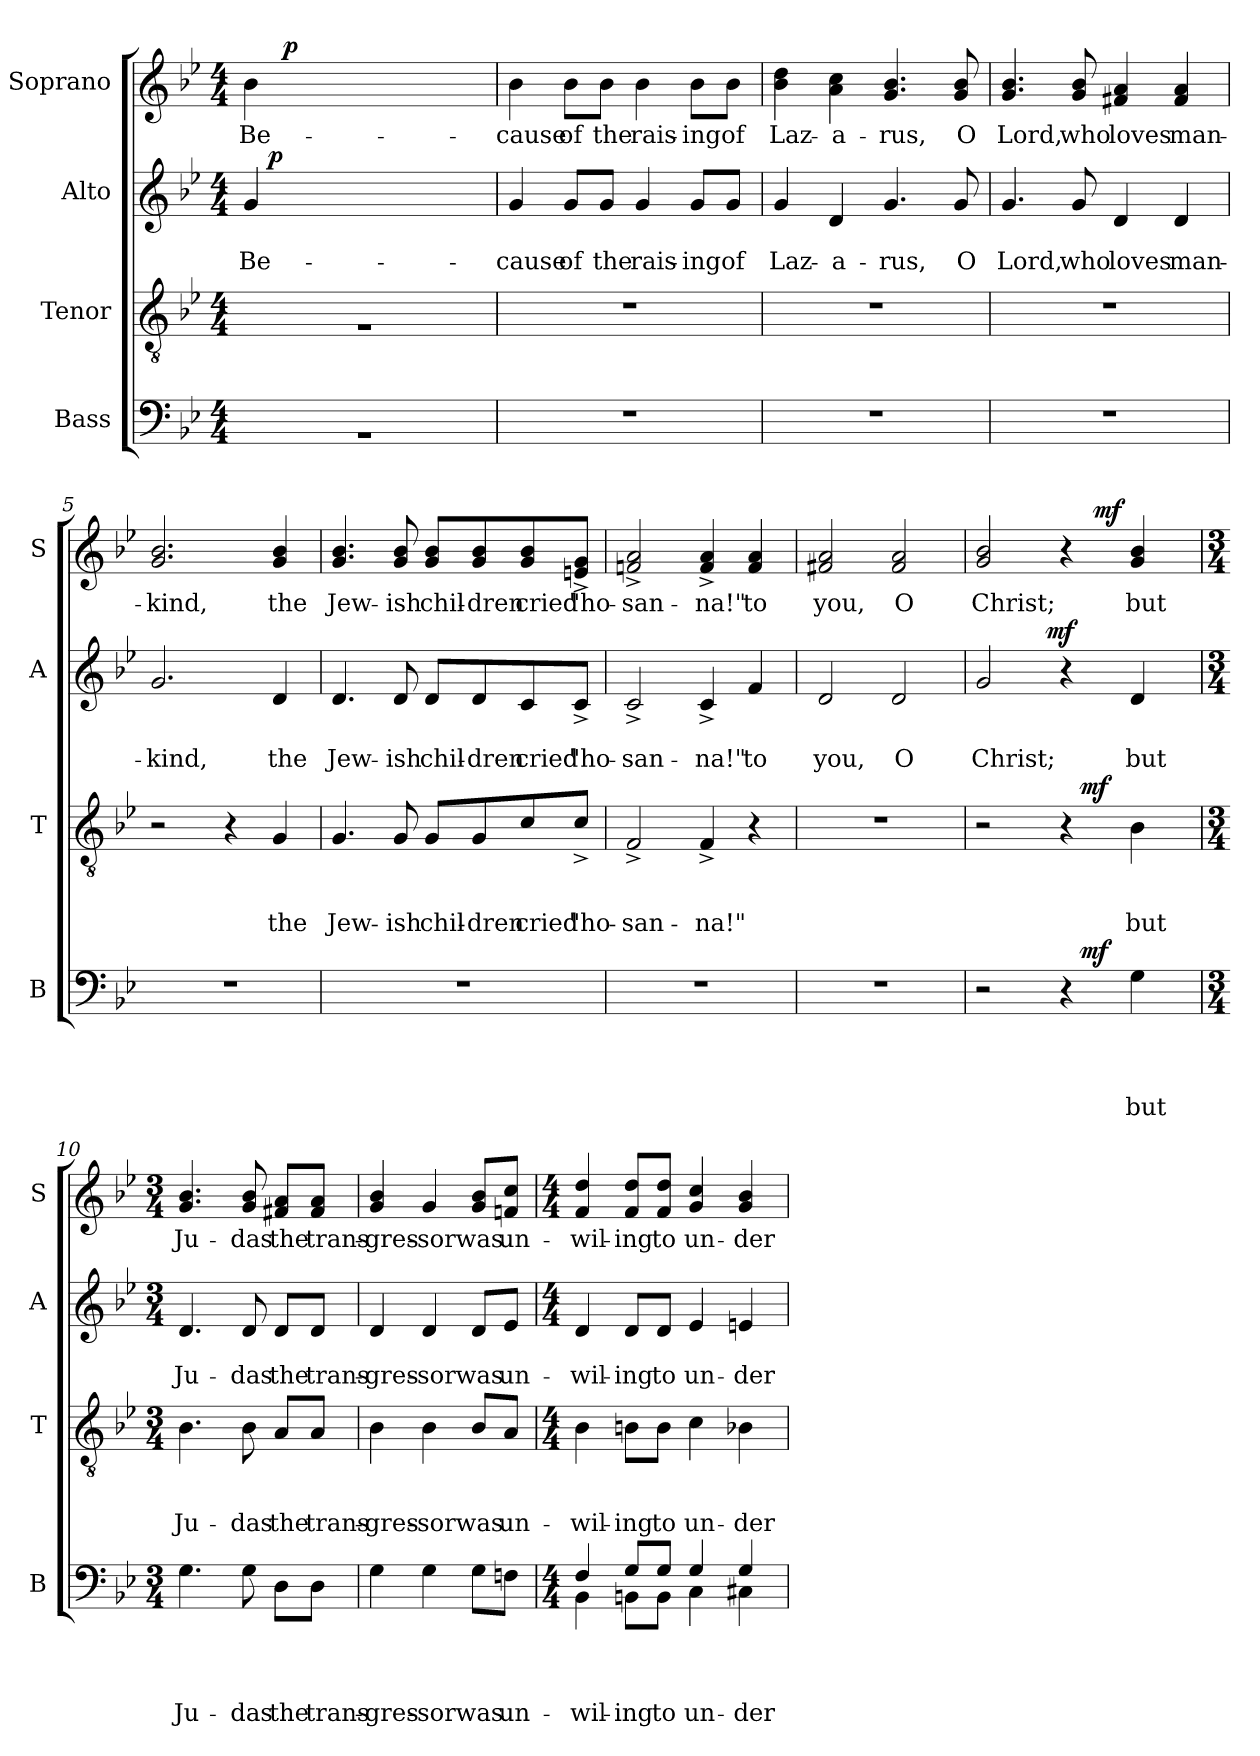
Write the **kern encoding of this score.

**kern	**text	**text	**text	**text	**dynam	**kern	**text	**text	**text	**dynam	**kern	**text	**text	**dynam	**kern	**text	**dynam
*part4	*part4	*part4	*part4	*part4	*part4	*part3	*part3	*part3	*part3	*part3	*part2	*part2	*part2	*part2	*part1	*part1	*part1
*staff4	*staff4	*staff4	*staff4	*staff4	*staff4	*staff3	*staff3	*staff3	*staff3	*staff3	*staff2	*staff2	*staff2	*staff2	*staff1	*staff1	*staff1
*I"Bass	*	*	*	*	*	*I"Tenor	*	*	*	*	*I"Alto	*	*	*	*I"Soprano	*	*
*I'B	*	*	*	*	*	*I'T	*	*	*	*	*I'A	*	*	*	*I'S	*	*
!!LO:PB:g=z
*clefF4	*	*	*	*	*	*clefGv2	*	*	*	*	*clefG2	*	*	*	*clefG2	*	*
*k[b-e-]	*	*	*	*	*	*k[b-e-]	*	*	*	*	*k[b-e-]	*	*	*	*k[b-e-]	*	*
*B-:	*	*	*	*	*	*B-:	*	*	*	*	*B-:	*	*	*	*B-:	*	*
*M4/4	*	*	*	*	*	*M4/4	*	*	*	*	*M4/4	*	*	*	*M4/4	*	*
=1	=1	=1	=1	=1	=1	=1	=1	=1	=1	=1	=1	=1	=1	=1	=1	=1	=1
!LO:N:vis=1	!	!	!	!	!	!LO:N:vis=1	!	!	!	!	!	!	!LO:LY:b	!	!	!LO:LY:b	!
*	*	*	*	*	*	*	*	*	*	*	*^	*	*	*	*^	*	*
1rC	.	.	.	.	.	1rA	.	.	.	.	4g/	16ryy	.	Be-	.	4b-\	16.ryy	Be-	.
!	!	!	!	!	!	!	!	!	!	!	!	!	!	!	!LO:DY:a	!	!	!	!
.	.	.	.	.	.	.	.	.	.	.	.	2...ryy	.	.	p	.	.	.	.
!	!	!	!	!	!	!	!	!	!	!	!	!	!	!	!	!	!	!	!LO:DY:a
.	.	.	.	.	.	.	.	.	.	.	.	.	.	.	.	.	2ryy	.	p
.	.	.	.	.	.	.	.	.	.	.	2.ryy	.	.	.	.	2.ryy	.	.	.
.	.	.	.	.	.	.	.	.	.	.	.	.	.	.	.	.	4ryy	.	.
.	.	.	.	.	.	.	.	.	.	.	.	.	.	.	.	.	8ryy	.	.
.	.	.	.	.	.	.	.	.	.	.	.	.	.	.	.	.	32ryy	.	.
=2	=2	=2	=2	=2	=2	=2	=2	=2	=2	=2	=2	=2	=2	=2	=2	=2	=2	=2	=2
!	!	!	!	!	!	!	!	!	!	!	!	!	!	!LO:LY:b	!	!	!	!LO:LY:b	!
*	*	*	*	*	*	*	*	*	*	*	*v	*v	*	*	*	*	*	*	*
*	*	*	*	*	*	*	*	*	*	*	*	*	*	*	*v	*v	*	*
1r	.	.	.	.	.	1r	.	.	.	.	4g/	.	-cause	.	4b-\	-cause	.
!	!	!	!	!	!	!	!	!	!	!	!	!	!LO:LY:b	!	!	!LO:LY:b	!
.	.	.	.	.	.	.	.	.	.	.	8g/L	.	of	.	8b-\L	of	.
!	!	!	!	!	!	!	!	!	!	!	!	!	!LO:LY:b	!	!	!LO:LY:b	!
.	.	.	.	.	.	.	.	.	.	.	8g/J	.	the	.	8b-\J	the	.
!	!	!	!	!	!	!	!	!	!	!	!	!	!LO:LY:b	!	!	!LO:LY:b	!
.	.	.	.	.	.	.	.	.	.	.	4g/	.	rais-	.	4b-\	rais-	.
!	!	!	!	!	!	!	!	!	!	!	!	!	!LO:LY:b:rj	!	!	!LO:LY:b:rj	!
.	.	.	.	.	.	.	.	.	.	.	8g/L	.	-ing	.	8b-\L	-ing	.
!	!	!	!	!	!	!	!	!	!	!	!	!	!LO:LY:b	!	!	!LO:LY:b	!
.	.	.	.	.	.	.	.	.	.	.	8g/J	.	of	.	8b-\J	of	.
=3	=3	=3	=3	=3	=3	=3	=3	=3	=3	=3	=3	=3	=3	=3	=3	=3	=3
!	!	!	!	!	!	!	!	!	!	!	!	!	!LO:LY:b	!	!	!LO:LY:b	!
1r	.	.	.	.	.	1r	.	.	.	.	4g/	.	Laz-	.	4b-\ 4dd\	Laz-	.
!	!	!	!	!	!	!	!	!	!	!	!	!	!LO:LY:b	!	!	!LO:LY:b	!
.	.	.	.	.	.	.	.	.	.	.	4d/	.	-a-	.	4a\ 4cc\	-a-	.
!	!	!	!	!	!	!	!	!	!	!	!	!	!LO:LY:b:rj	!	!	!LO:LY:b:rj	!
.	.	.	.	.	.	.	.	.	.	.	4.g/	.	-rus,	.	4.g/ 4.b-/	-rus,	.
!	!	!	!	!	!	!	!	!	!	!	!	!	!LO:LY:b	!	!	!LO:LY:b	!
.	.	.	.	.	.	.	.	.	.	.	8g/	.	O	.	8g/ 8b-/	O	.
=4	=4	=4	=4	=4	=4	=4	=4	=4	=4	=4	=4	=4	=4	=4	=4	=4	=4
!	!	!	!	!	!	!	!	!	!	!	!	!	!LO:LY:b	!	!	!LO:LY:b	!
1r	.	.	.	.	.	1r	.	.	.	.	4.g/	.	Lord,	.	4.g/ 4.b-/	Lord,	.
!	!	!	!	!	!	!	!	!	!	!	!	!	!LO:LY:b	!	!	!LO:LY:b	!
.	.	.	.	.	.	.	.	.	.	.	8g/	.	who	.	8g/ 8b-/	who	.
!	!	!	!	!	!	!	!	!	!	!	!	!	!LO:LY:b	!	!	!LO:LY:b	!
.	.	.	.	.	.	.	.	.	.	.	4d/	.	loves	.	4f#X/ 4a/	loves	.
!	!	!	!	!	!	!	!	!	!	!	!	!	!LO:LY:b	!	!	!LO:LY:b	!
.	.	.	.	.	.	.	.	.	.	.	4d/	.	man-	.	4f#/ 4a/	man-	.
=5	=5	=5	=5	=5	=5	=5	=5	=5	=5	=5	=5	=5	=5	=5	=5	=5	=5
!	!	!	!	!	!	!	!	!	!	!	!	!	!LO:LY:b	!	!	!LO:LY:b	!
1r	.	.	.	.	.	2r	.	.	.	.	2.g/	.	-kind,	.	2.g/ 2.b-/	-kind,	.
.	.	.	.	.	.	4r	.	.	.	.	.	.	.	.	.	.	.
!	!	!	!	!	!	!	!	!	!LO:LY:b	!	!	!	!LO:LY:b	!	!	!LO:LY:b	!
.	.	.	.	.	.	4G/	.	.	the	.	4d/	.	the	.	4g/ 4b-/	the	.
!!LO:LB:g=z
=6	=6	=6	=6	=6	=6	=6	=6	=6	=6	=6	=6	=6	=6	=6	=6	=6	=6
!	!	!	!	!	!	!	!	!	!LO:LY:b	!	!	!	!LO:LY:b	!	!	!LO:LY:b	!
1r	.	.	.	.	.	4.G/	.	.	Jew-	.	4.d/	.	Jew-	.	4.g/ 4.b-/	Jew-	.
!	!	!	!	!	!	!	!	!	!LO:LY:b	!	!	!	!LO:LY:b	!	!	!LO:LY:b	!
.	.	.	.	.	.	8G/	.	.	-ish	.	8d/	.	-ish	.	8g/ 8b-/	-ish	.
!	!	!	!	!	!	!	!	!	!LO:LY:b	!	!	!	!LO:LY:b	!	!	!LO:LY:b	!
.	.	.	.	.	.	8G/L	.	.	chil-	.	8d/L	.	chil-	.	8g/ 8b-/L	chil-	.
!	!	!	!	!	!	!	!	!	!LO:LY:b:rj	!	!	!	!LO:LY:b:rj	!	!	!LO:LY:b:rj	!
.	.	.	.	.	.	8G/	.	.	-dren	.	8d/	.	-dren	.	8g/ 8b-/	-dren	.
!	!	!	!	!	!	!	!	!	!LO:LY:b	!	!	!	!LO:LY:b	!	!	!LO:LY:b	!
.	.	.	.	.	.	8c/	.	.	cried	.	8c/	.	cried	.	8g/ 8b-/	cried	.
!	!	!	!	!	!	!	!	!	!LO:LY:b	!	!	!	!LO:LY:b	!	!	!LO:LY:b	!
.	.	.	.	.	.	8c^</J	.	.	"ho-	.	8c^</J	.	"ho-	.	8en/^< 8g/^<J	"ho-	.
=7	=7	=7	=7	=7	=7	=7	=7	=7	=7	=7	=7	=7	=7	=7	=7	=7	=7
!	!	!	!	!	!	!	!	!	!LO:LY:b	!	!	!	!LO:LY:b	!	!	!LO:LY:b	!
1r	.	.	.	.	.	2F^</	.	.	-san-	.	2c^</	.	-san-	.	2fn/^< 2a/^<	-san-	.
!	!	!	!	!	!	!	!	!	!LO:LY:b	!	!	!	!LO:LY:b	!	!	!LO:LY:b	!
.	.	.	.	.	.	4F^</	.	.	-na!"	.	4c^</	.	-na!"	.	4f/^< 4a/^<	-na!"	.
!	!	!	!	!	!	!	!	!	!	!	!	!	!LO:LY:b	!	!	!LO:LY:b	!
.	.	.	.	.	.	4r	.	.	.	.	4f/	.	to	.	4f/ 4a/	to	.
=8	=8	=8	=8	=8	=8	=8	=8	=8	=8	=8	=8	=8	=8	=8	=8	=8	=8
!	!	!	!	!	!	!	!	!	!	!	!	!	!LO:LY:b	!	!	!LO:LY:b	!
1r	.	.	.	.	.	1r	.	.	.	.	2d/	.	you,	.	2f#X/ 2a/	you,	.
!	!	!	!	!	!	!	!	!	!	!	!	!	!LO:LY:b	!	!	!LO:LY:b	!
.	.	.	.	.	.	.	.	.	.	.	2d/	.	O	.	2f#/ 2a/	O	.
=9	=9	=9	=9	=9	=9	=9	=9	=9	=9	=9	=9	=9	=9	=9	=9	=9	=9
!	!	!	!	!	!	!	!	!	!	!	!	!	!LO:LY:b	!	!	!LO:LY:b	!
*^	*	*	*	*	*	*^	*	*	*	*	*^	*	*	*	*^	*	*
2r	2ryy	.	.	.	.	.	2r	2ryy	.	.	.	.	2g/	4...ryy	.	Christ;	.	2g/ 2b-/	2ryy	Christ;	.
!	!	!	!	!	!	!	!	!	!	!	!	!	!	!	!	!	!LO:DY:a	!	!	!	!
.	.	.	.	.	.	.	.	.	.	.	.	.	.	2ryy	.	.	mf	.	.	.	.
4r	16ryy	.	.	.	.	.	4r	16ryy	.	.	.	.	4r	.	.	.	.	4r	16.ryy	.	.
!	!	!	!	!	!	!LO:DY:a	!	!	!	!	!	!LO:DY:a	!	!	!	!	!	!	!	!	!
.	4..ryy	.	.	.	.	mf	.	4..ryy	.	.	.	mf	.	.	.	.	.	.	.	.	.
!	!	!	!	!	!	!	!	!	!	!	!	!	!	!	!	!	!	!	!	!	!LO:DY:a
.	.	.	.	.	.	.	.	.	.	.	.	.	.	.	.	.	.	.	4ryy	.	mf
!	!	!	!	!	!LO:LY:b	!	!	!	!	!	!LO:LY:b	!	!	!	!	!LO:LY:b	!	!	!	!LO:LY:b	!
4G\	.	.	.	.	but	.	4B-\	.	.	.	but	.	4d/	.	.	but	.	4g/ 4b-/	.	but	.
.	.	.	.	.	.	.	.	.	.	.	.	.	.	.	.	.	.	.	8ryy	.	.
.	.	.	.	.	.	.	.	.	.	.	.	.	.	32ryy	.	.	.	.	32ryy	.	.
*v	*v	*	*	*	*	*	*	*	*	*	*	*	*v	*v	*	*	*	*v	*v	*	*
*	*	*	*	*	*	*v	*v	*	*	*	*	*	*	*	*	*	*	*
!!LO:PB:g=z
=10	=10	=10	=10	=10	=10	=10	=10	=10	=10	=10	=10	=10	=10	=10	=10	=10	=10
*M3/4	*	*	*	*	*	*M3/4	*	*	*	*	*M3/4	*	*	*	*M3/4	*	*
*^	*	*	*	*	*	*^	*	*	*	*	*^	*	*	*	*^	*	*
!	!	!	!	!	!LO:LY:b	!	!	!	!	!	!LO:LY:b	!	!	!	!	!LO:LY:b	!	!	!	!LO:LY:b	!
*v	*v	*	*	*	*	*	*	*	*	*	*	*	*v	*v	*	*	*	*v	*v	*	*
*	*	*	*	*	*	*v	*v	*	*	*	*	*	*	*	*	*	*	*
4.G\	.	.	.	Ju-	.	4.B-\	.	.	Ju-	.	4.d/	.	Ju-	.	4.g/ 4.b-/	Ju-	.
!	!	!	!	!LO:LY:b	!	!	!	!	!LO:LY:b	!	!	!	!LO:LY:b	!	!	!LO:LY:b	!
8G\	.	.	.	-das	.	8B-\	.	.	-das	.	8d/	.	-das	.	8g/ 8b-/	-das	.
!	!	!	!	!LO:LY:b	!	!	!	!	!LO:LY:b	!	!	!	!LO:LY:b	!	!	!LO:LY:b	!
8D\L	.	.	.	the	.	8A/L	.	.	the	.	8d/L	.	the	.	8f#X/ 8a/L	the	.
!	!	!	!	!LO:LY:b	!	!	!	!	!LO:LY:b	!	!	!	!LO:LY:b	!	!	!LO:LY:b	!
8D\J	.	.	.	trans-	.	8A/J	.	.	trans-	.	8d/J	.	trans-	.	8f#/ 8a/J	trans-	.
=11	=11	=11	=11	=11	=11	=11	=11	=11	=11	=11	=11	=11	=11	=11	=11	=11	=11
!	!	!	!	!LO:LY:b	!	!	!	!	!LO:LY:b	!	!	!	!LO:LY:b	!	!	!LO:LY:b	!
4G\	.	.	.	-gres-	.	4B-\	.	.	-gres-	.	4d/	.	-gres-	.	4g/ 4b-/	-gres-	.
!	!	!	!	!LO:LY:b	!	!	!	!	!LO:LY:b	!	!	!	!LO:LY:b	!	!	!LO:LY:b	!
4G\	.	.	.	-sor	.	4B-\	.	.	-sor	.	4d/	.	-sor	.	4g/	-sor	.
!	!	!	!	!LO:LY:b	!	!	!	!	!LO:LY:b	!	!	!	!LO:LY:b	!	!	!LO:LY:b	!
8G\L	.	.	.	was	.	8B-/L	.	.	was	.	8d/L	.	was	.	8g/ 8b-/L	was	.
!	!	!	!	!LO:LY:b	!	!	!	!	!LO:LY:b	!	!	!	!LO:LY:b	!	!	!LO:LY:b	!
8Fn\J	.	.	.	un-	.	8A/J	.	.	un-	.	8e-/J	.	un-	.	8fn/ 8cc/J	un-	.
=12	=12	=12	=12	=12	=12	=12	=12	=12	=12	=12	=12	=12	=12	=12	=12	=12	=12
*M4/4	*	*	*	*	*	*M4/4	*	*	*	*	*M4/4	*	*	*	*M4/4	*	*
!	!	!	!	!LO:LY:b	!	!	!	!	!LO:LY:b	!	!	!	!LO:LY:b	!	!	!LO:LY:b	!
*^	*	*	*	*	*	*	*	*	*	*	*	*	*	*	*	*	*
4F/	4BB-\	.	.	.	-wil-	.	4B-\	.	.	-wil-	.	4d/	.	-wil-	.	4f/ 4dd/	-wil-	.
!	!	!	!	!	!LO:LY:b	!	!	!	!	!LO:LY:b	!	!	!	!LO:LY:b	!	!	!LO:LY:b	!
8G/L	8BBn\L	.	.	.	-ing	.	8Bn\L	.	.	-ing	.	8d/L	.	-ing	.	8f/ 8dd/L	-ing	.
!	!	!	!	!	!LO:LY:b	!	!	!	!	!LO:LY:b	!	!	!	!LO:LY:b	!	!	!LO:LY:b	!
8G/J	8BB\J	.	.	.	to	.	8B\J	.	.	to	.	8d/J	.	to	.	8f/ 8dd/J	to	.
!	!	!	!	!	!LO:LY:b	!	!	!	!	!LO:LY:b	!	!	!	!LO:LY:b	!	!	!LO:LY:b	!
4G/	4C\	.	.	.	un-	.	4c\	.	.	un-	.	4e-/	.	un-	.	4g/ 4cc/	un-	.
!	!	!	!	!	!LO:LY:b	!	!	!	!	!LO:LY:b	!	!	!	!LO:LY:b	!	!	!LO:LY:b	!
4G/	4C#X\	.	.	.	-der-	.	4B-X\	.	.	-der-	.	4en/	.	-der-	.	4g/ 4b-/	-der-	.
*v	*v	*	*	*	*	*	*	*	*	*	*	*	*	*	*	*	*	*
=	=	=	=	=	=	=	=	=	=	=	=	=	=	=	=	=	=
*-	*-	*-	*-	*-	*-	*-	*-	*-	*-	*-	*-	*-	*-	*-	*-	*-	*-
